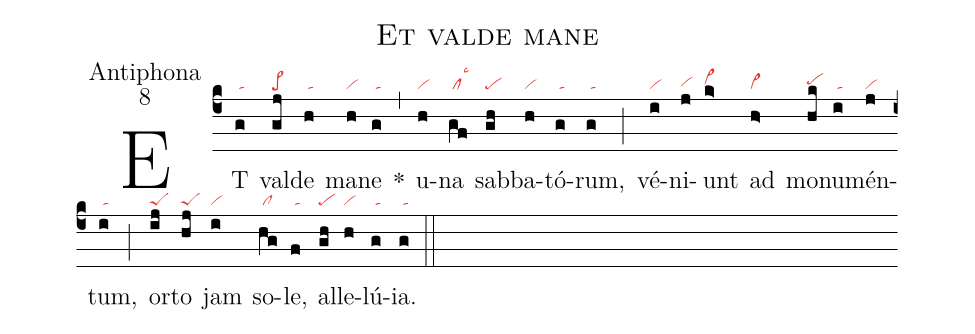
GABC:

name:Et valde mane;
office-part:Antiphona;
mode:8;
nabc-lines:1;
%%
(c4)
ET(g|/ta) val(gj|pe>)de(h|/ta) ma(h|vi)ne(g|/ta) *(,)
u(h|vi)na(gf|/cllsc3) sab(gh|pe)ba(h|vi)tó(g|/ta)rum,(g|/ta) (;)
vé(i|vi)ni(j|vihg)unt(k>|vi>hh) ad(h>|vi>) mo(hk|pehh)nu(i|/ta)mén(j|vi)tum,(i|/ta) (;)
or(ij|peS)to(hj|peS) jam(i|vi) so(hg|/cl)le,(f|/ta) al(gh|pe)le(h|vi)lú(g|/ta)ia.(g|/ta) (::)
